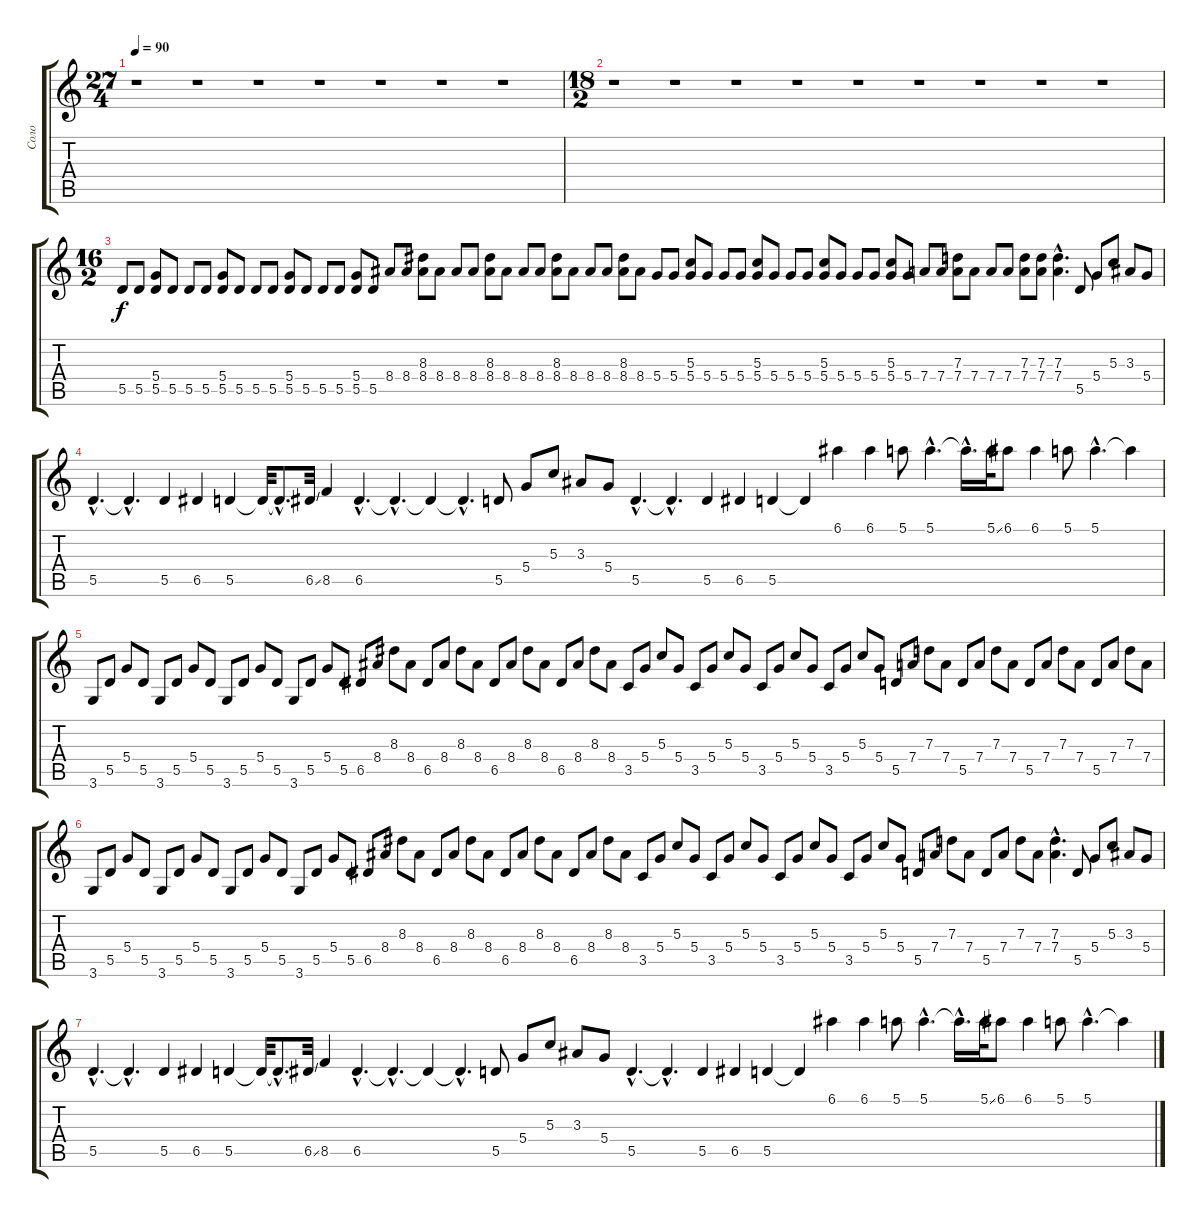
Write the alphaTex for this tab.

\track ("Соло" "Соло") {instrument overdrivenguitar}
\staff {score tabs}
\tuning (E4 B3 G3 D3 A2 E2) {hide}
\ts (27 4)
\tempo 90
\clef g2
\ks c
r.1{dy f instrument overdrivenguitar} r.1 r.1 r.1 r.1 r.1 r.1 |
\ts (18 2)
r.1 r.1 r.1 r.1 r.1 r.1 r.1 r.1 r.1 |
\ts (16 2)
5.5.8{volume 8} 5.5.8 (5.4 5.5).8 5.5.8 5.5.8 5.5.8 (5.4 5.5).8 5.5.8 5.5.8 5.5.8 (5.4 5.5).8 5.5.8 5.5.8 5.5.8 (5.4 5.5).8 5.5.8 8.4.8 8.4.8 (8.3 8.4).8 8.4.8 8.4.8 8.4.8 (8.3 8.4).8 8.4.8 8.4.8 8.4.8 (8.3 8.4).8 8.4.8 8.4.8 8.4.8 (8.3 8.4).8 8.4.8 5.4.8 5.4.8 (5.3 5.4).8 5.4.8 5.4.8 5.4.8 (5.3 5.4).8 5.4.8 5.4.8 5.4.8 (5.3 5.4).8 5.4.8 5.4.8 5.4.8 (5.3 5.4).8 5.4.8 7.4.8 7.4.8 (7.3 7.4).8 7.4.8 7.4.8 7.4.8 (7.3 7.4).8 (7.3 7.4).8 (7.3{hac} 7.4{hac}).4{d} 5.5.8{volume 12} 5.4.8 5.3.8 3.3.8 5.4.8 |
5.5{hac}.4{d} 5.5{hac t}.4{d} 5.5.4 6.5.4 5.5.4 5.5{t}.32 5.5{hac t}.8{d} 6.5{ss}.32 8.5.4 6.5{hac}.4{d} 6.5{hac t}.4{d} 6.5{t}.4 6.5{hac t}.4{d} 5.5.8 5.4.8 5.3.8 3.3.8 5.4.8 5.5{hac}.4{d} 5.5{hac t}.4{d} 5.5.4 6.5.4 5.5.4 5.5{t}.4 6.1.4 6.1.4 5.1.8 5.1{hac}.4{d} 5.1{hac t}.16{d} 5.1{ss}.32 6.1.8 6.1.4 5.1.8 5.1{hac}.4{d} 5.1{t}.4 |
3.6.8{volume 8} 5.5.8 5.4.8 5.5.8 3.6.8 5.5.8 5.4.8 5.5.8 3.6.8 5.5.8 5.4.8 5.5.8 3.6.8 5.5.8 5.4.8 5.5.8 6.5.8 8.4.8 8.3.8 8.4.8 6.5.8 8.4.8 8.3.8 8.4.8 6.5.8 8.4.8 8.3.8 8.4.8 6.5.8 8.4.8 8.3.8 8.4.8 3.5.8 5.4.8 5.3.8 5.4.8 3.5.8 5.4.8 5.3.8 5.4.8 3.5.8 5.4.8 5.3.8 5.4.8 3.5.8 5.4.8 5.3.8 5.4.8 5.5.8 7.4.8 7.3.8 7.4.8 5.5.8 7.4.8 7.3.8 7.4.8 5.5.8 7.4.8 7.3.8 7.4.8 5.5.8 7.4.8 7.3.8 7.4.8 |
3.6.8{volume 8} 5.5.8 5.4.8 5.5.8 3.6.8 5.5.8 5.4.8 5.5.8 3.6.8 5.5.8 5.4.8 5.5.8 3.6.8 5.5.8 5.4.8 5.5.8 6.5.8 8.4.8 8.3.8 8.4.8 6.5.8 8.4.8 8.3.8 8.4.8 6.5.8 8.4.8 8.3.8 8.4.8 6.5.8 8.4.8 8.3.8 8.4.8 3.5.8 5.4.8 5.3.8 5.4.8 3.5.8 5.4.8 5.3.8 5.4.8 3.5.8 5.4.8 5.3.8 5.4.8 3.5.8 5.4.8 5.3.8 5.4.8 5.5.8 7.4.8 7.3.8 7.4.8 5.5.8 7.4.8 7.3.8 7.4.8 (7.3{hac} 7.4{hac}).4{d} 5.5.8{volume 12} 5.4.8 5.3.8 3.3.8 5.4.8 |
5.5{hac}.4{d} 5.5{hac t}.4{d} 5.5.4 6.5.4 5.5.4 5.5{t}.32 5.5{hac t}.8{d} 6.5{ss}.32 8.5.4 6.5{hac}.4{d} 6.5{hac t}.4{d} 6.5{t}.4 6.5{hac t}.4{d} 5.5.8 5.4.8 5.3.8 3.3.8 5.4.8 5.5{hac}.4{d} 5.5{hac t}.4{d} 5.5.4 6.5.4 5.5.4 5.5{t}.4 6.1.4 6.1.4 5.1.8 5.1{hac}.4{d} 5.1{hac t}.16{d} 5.1{ss}.32 6.1.8 6.1.4 5.1.8 5.1{hac}.4{d} 5.1{t}.4
